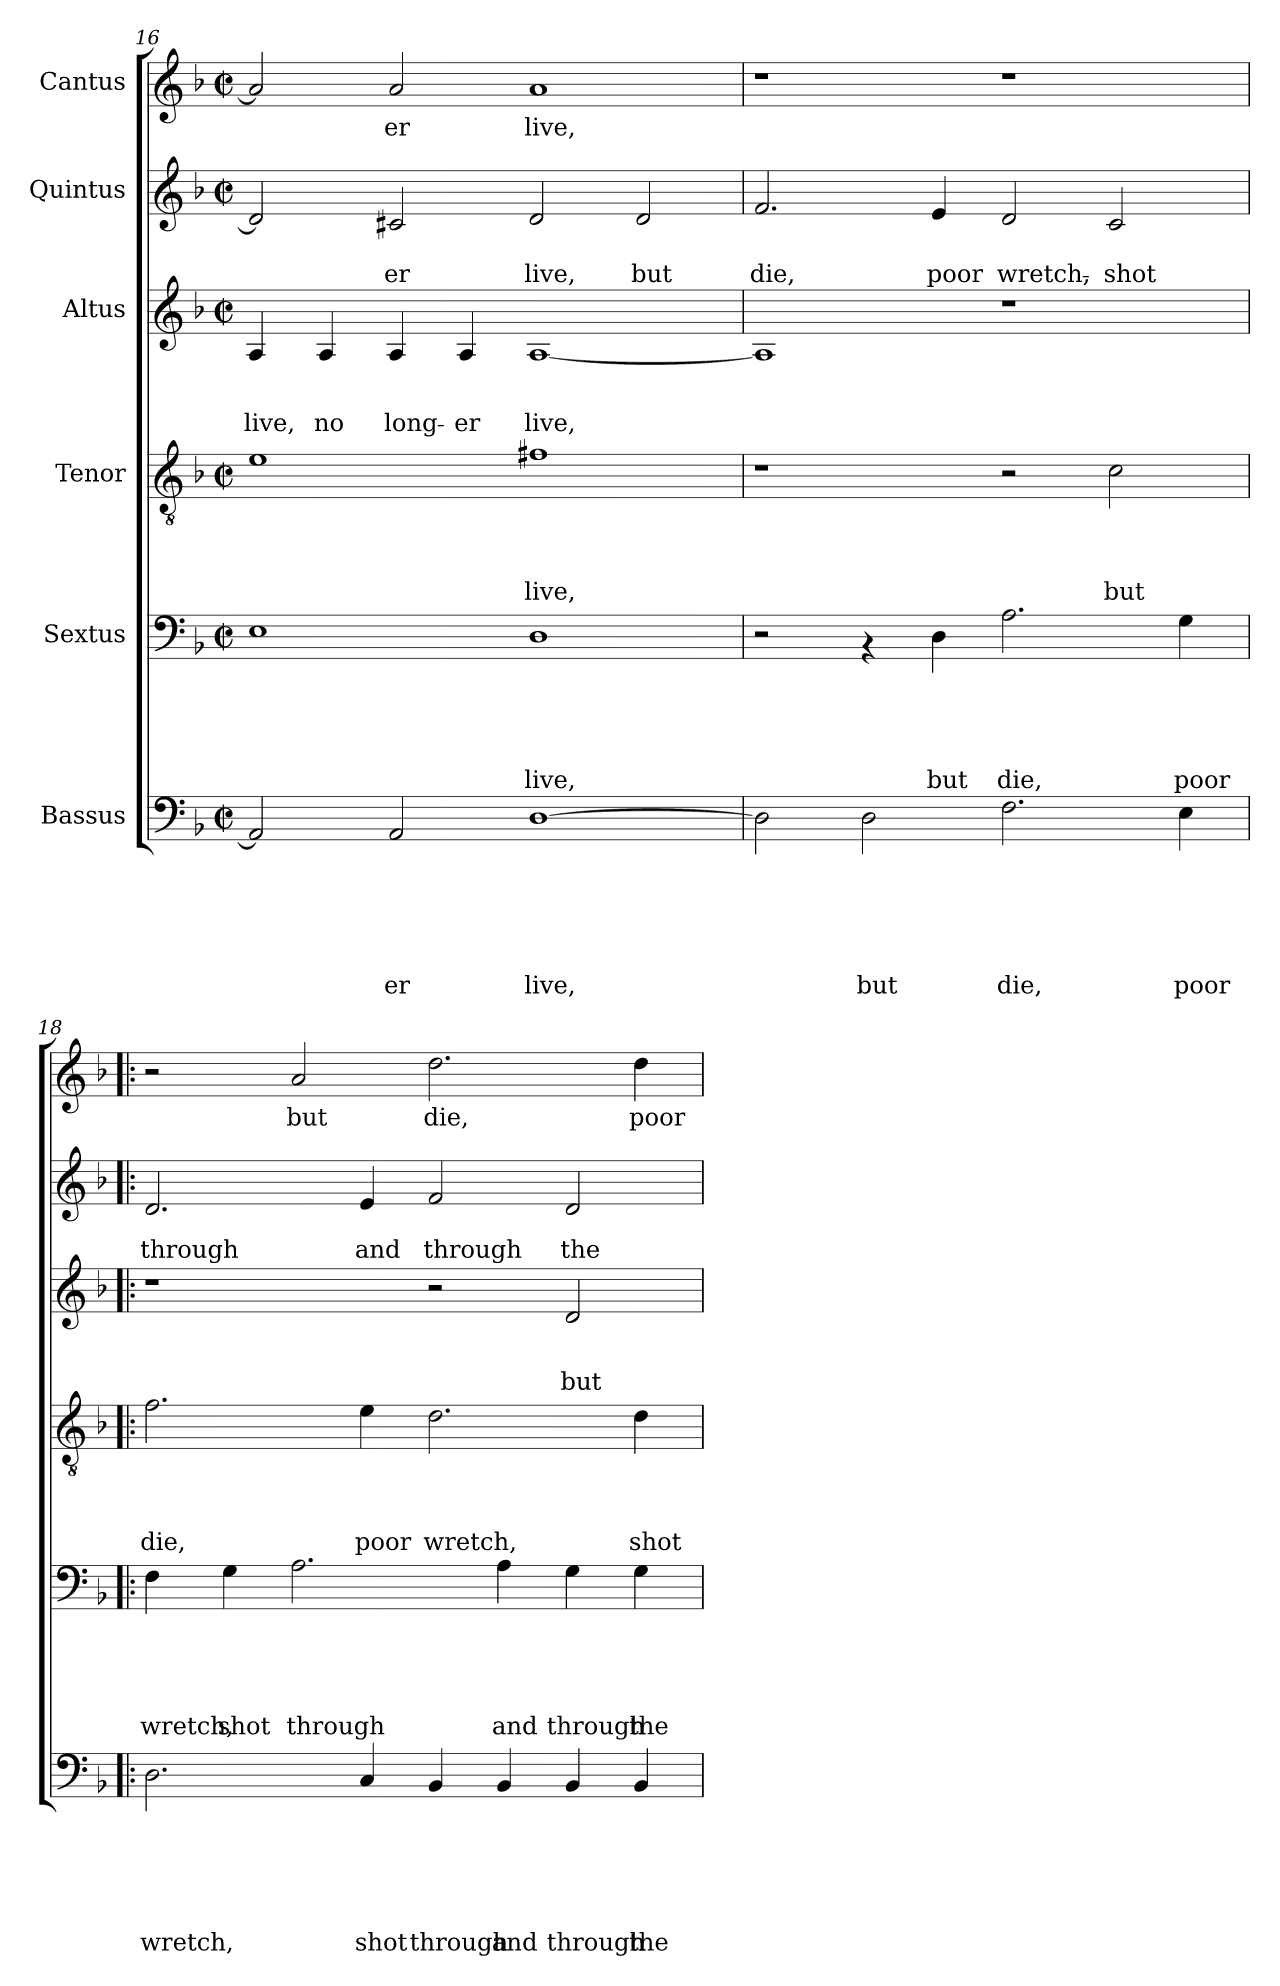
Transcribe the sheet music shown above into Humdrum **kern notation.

**kern	**text	**text	**text	**text	**text	**text	**kern	**text	**text	**text	**text	**text	**kern	**text	**text	**text	**text	**kern	**text	**text	**text	**kern	**text	**text	**kern	**text
*part6	*part6	*part6	*part6	*part6	*part6	*part6	*part5	*part5	*part5	*part5	*part5	*part5	*part4	*part4	*part4	*part4	*part4	*part3	*part3	*part3	*part3	*part2	*part2	*part2	*part1	*part1
*staff6	*staff6	*staff6	*staff6	*staff6	*staff6	*staff6	*staff5	*staff5	*staff5	*staff5	*staff5	*staff5	*staff4	*staff4	*staff4	*staff4	*staff4	*staff3	*staff3	*staff3	*staff3	*staff2	*staff2	*staff2	*staff1	*staff1
*I"Bassus	*	*	*	*	*	*	*I"Sextus	*	*	*	*	*	*I"Tenor	*	*	*	*	*I"Altus	*	*	*	*I"Quintus	*	*	*I"Cantus	*
!!LO:PB:g=z
*clefF4	*	*	*	*	*	*	*clefF4	*	*	*	*	*	*clefGv2	*	*	*	*	*clefG2	*	*	*	*clefG2	*	*	*clefG2	*
*k[b-]	*	*	*	*	*	*	*k[b-]	*	*	*	*	*	*k[b-]	*	*	*	*	*k[b-]	*	*	*	*k[b-]	*	*	*k[b-]	*
*F:	*	*	*	*	*	*	*F:	*	*	*	*	*	*F:	*	*	*	*	*F:	*	*	*	*F:	*	*	*F:	*
*M2/2	*	*	*	*	*	*	*M2/2	*	*	*	*	*	*M2/2	*	*	*	*	*M2/2	*	*	*	*M2/2	*	*	*M2/2	*
*met(c|)	*	*	*	*	*	*	*met(c|)	*	*	*	*	*	*met(c|)	*	*	*	*	*met(c|)	*	*	*	*met(c|)	*	*	*met(c|)	*
=16	=16	=16	=16	=16	=16	=16	=16	=16	=16	=16	=16	=16	=16	=16	=16	=16	=16	=16	=16	=16	=16	=16	=16	=16	=16	=16
!	!	!	!	!	!	!	!	!	!	!	!	!	!	!	!	!	!	!	!	!	!LO:LY:b	!	!	!	!	!
2AA/]	.	.	.	.	.	.	1E	.	.	.	.	.	1e	.	.	.	.	4A/	.	.	live,	2d/]	.	.	2a/]	.
!	!	!	!	!	!	!	!	!	!	!	!	!	!	!	!	!	!	!	!	!	!LO:LY:b	!	!	!	!	!
.	.	.	.	.	.	.	.	.	.	.	.	.	.	.	.	.	.	4A/	.	.	no	.	.	.	.	.
!	!	!	!	!	!	!LO:LY:b	!	!	!	!	!	!	!	!	!	!	!	!	!	!	!LO:LY:b	!	!	!LO:LY:b	!	!LO:LY:b
2AA/	.	.	.	.	.	-er	.	.	.	.	.	.	.	.	.	.	.	4A/	.	.	long-	2c#X/	.	-er	2a/	-er
!	!	!	!	!	!	!	!	!	!	!	!	!	!	!	!	!	!	!	!	!	!LO:LY:b	!	!	!	!	!
.	.	.	.	.	.	.	.	.	.	.	.	.	.	.	.	.	.	4A/	.	.	-er	.	.	.	.	.
!	!	!	!	!	!	!LO:LY:b	!	!	!	!	!	!LO:LY:b	!	!	!	!	!LO:LY:b	!	!	!	!LO:LY:b	!	!	!LO:LY:b	!	!LO:LY:b
[>1D	.	.	.	.	.	live,	1D	.	.	.	.	live,	1f#X	.	.	.	live,	[<1A	.	.	live,	2d/	.	live,	1a	live,
!	!	!	!	!	!	!	!	!	!	!	!	!	!	!	!	!	!	!	!	!	!	!	!	!LO:LY:b	!	!
.	.	.	.	.	.	.	.	.	.	.	.	.	.	.	.	.	.	.	.	.	.	2d/	.	but	.	.
=17	=17	=17	=17	=17	=17	=17	=17	=17	=17	=17	=17	=17	=17	=17	=17	=17	=17	=17	=17	=17	=17	=17	=17	=17	=17	=17
!	!	!	!	!	!	!	!	!	!	!	!	!	!	!	!	!	!	!	!	!	!	!	!	!LO:LY:b	!	!
2D\]	.	.	.	.	.	.	2r	.	.	.	.	.	1r	.	.	.	.	1A]	.	.	.	2.f/	.	die,	1r	.
!	!	!	!	!	!	!LO:LY:b	!	!	!	!	!	!	!	!	!	!	!	!	!	!	!	!	!	!	!	!
2D\	.	.	.	.	.	but	4rAA	.	.	.	.	.	.	.	.	.	.	.	.	.	.	.	.	.	.	.
!	!	!	!	!	!	!	!	!	!	!	!	!LO:LY:b	!	!	!	!	!	!	!	!	!	!	!	!LO:LY:b	!	!
.	.	.	.	.	.	.	4D\	.	.	.	.	but	.	.	.	.	.	.	.	.	.	4e/	.	poor	.	.
!	!	!	!	!	!	!LO:LY:b	!	!	!	!	!	!LO:LY:b	!	!	!	!	!	!	!	!	!	!	!	!LO:LY:b	!	!
2.F\	.	.	.	.	.	die,	2.A\	.	.	.	.	die,	2r	.	.	.	.	1r	.	.	.	2d/	.	wretch,-	1r	.
!	!	!	!	!	!	!	!	!	!	!	!	!	!	!	!	!	!LO:LY:b	!	!	!	!	!	!	!LO:LY:b	!	!
.	.	.	.	.	.	.	.	.	.	.	.	.	2c\	.	.	.	but	.	.	.	.	2c/	.	-shot	.	.
!	!	!	!	!	!	!LO:LY:b	!	!	!	!	!	!LO:LY:b	!	!	!	!	!	!	!	!	!	!	!	!	!	!
4E\	.	.	.	.	.	poor	4G\	.	.	.	.	poor	.	.	.	.	.	.	.	.	.	.	.	.	.	.
!!LO:PB:g=z
=18!|:	=18!|:	=18!|:	=18!|:	=18!|:	=18!|:	=18!|:	=18!|:	=18!|:	=18!|:	=18!|:	=18!|:	=18!|:	=18!|:	=18!|:	=18!|:	=18!|:	=18!|:	=18!|:	=18!|:	=18!|:	=18!|:	=18!|:	=18!|:	=18!|:	=18!|:	=18!|:
!	!	!	!	!	!	!LO:LY:b	!	!	!	!	!	!LO:LY:b	!	!	!	!	!LO:LY:b	!	!	!	!	!	!	!LO:LY:b	!	!
2.D\	.	.	.	.	.	wretch,	4F\	.	.	.	.	wretch,	2.f\	.	.	.	die,	1r	.	.	.	2.d/	.	through	2r	.
!	!	!	!	!	!	!	!	!	!	!	!	!LO:LY:b	!	!	!	!	!	!	!	!	!	!	!	!	!	!
.	.	.	.	.	.	.	4G\	.	.	.	.	shot	.	.	.	.	.	.	.	.	.	.	.	.	.	.
!	!	!	!	!	!	!	!	!	!	!	!	!LO:LY:b	!	!	!	!	!	!	!	!	!	!	!	!	!	!LO:LY:b
.	.	.	.	.	.	.	2.A\	.	.	.	.	through	.	.	.	.	.	.	.	.	.	.	.	.	2a/	but
!	!	!	!	!	!	!LO:LY:b	!	!	!	!	!	!	!	!	!	!	!LO:LY:b	!	!	!	!	!	!	!LO:LY:b	!	!
4C/	.	.	.	.	.	shot	.	.	.	.	.	.	4e\	.	.	.	poor	.	.	.	.	4e/	.	and	.	.
!	!	!	!	!	!	!LO:LY:b	!	!	!	!	!	!	!	!	!	!	!LO:LY:b	!	!	!	!	!	!	!LO:LY:b	!	!LO:LY:b
4BB-/	.	.	.	.	.	through	.	.	.	.	.	.	2.d\	.	.	.	wretch,	2r	.	.	.	2f/	.	through	2.dd\	die,
!	!	!	!	!	!	!LO:LY:b	!	!	!	!	!	!LO:LY:b	!	!	!	!	!	!	!	!	!	!	!	!	!	!
4BB-/	.	.	.	.	.	and	4A\	.	.	.	.	and	.	.	.	.	.	.	.	.	.	.	.	.	.	.
!	!	!	!	!	!	!LO:LY:b	!	!	!	!	!	!LO:LY:b	!	!	!	!	!	!	!	!	!LO:LY:b	!	!	!LO:LY:b	!	!
4BB-/	.	.	.	.	.	through	4G\	.	.	.	.	through	.	.	.	.	.	2d/	.	.	but	2d/	.	the	.	.
!	!	!	!	!	!	!LO:LY:b	!	!	!	!	!	!LO:LY:b	!	!	!	!	!LO:LY:b	!	!	!	!	!	!	!	!	!LO:LY:b
4BB-/	.	.	.	.	.	the	4G\	.	.	.	.	the	4d\	.	.	.	shot	.	.	.	.	.	.	.	4dd\	poor
=	=	=	=	=	=	=	=	=	=	=	=	=	=	=	=	=	=	=	=	=	=	=	=	=	=	=
*-	*-	*-	*-	*-	*-	*-	*-	*-	*-	*-	*-	*-	*-	*-	*-	*-	*-	*-	*-	*-	*-	*-	*-	*-	*-	*-
